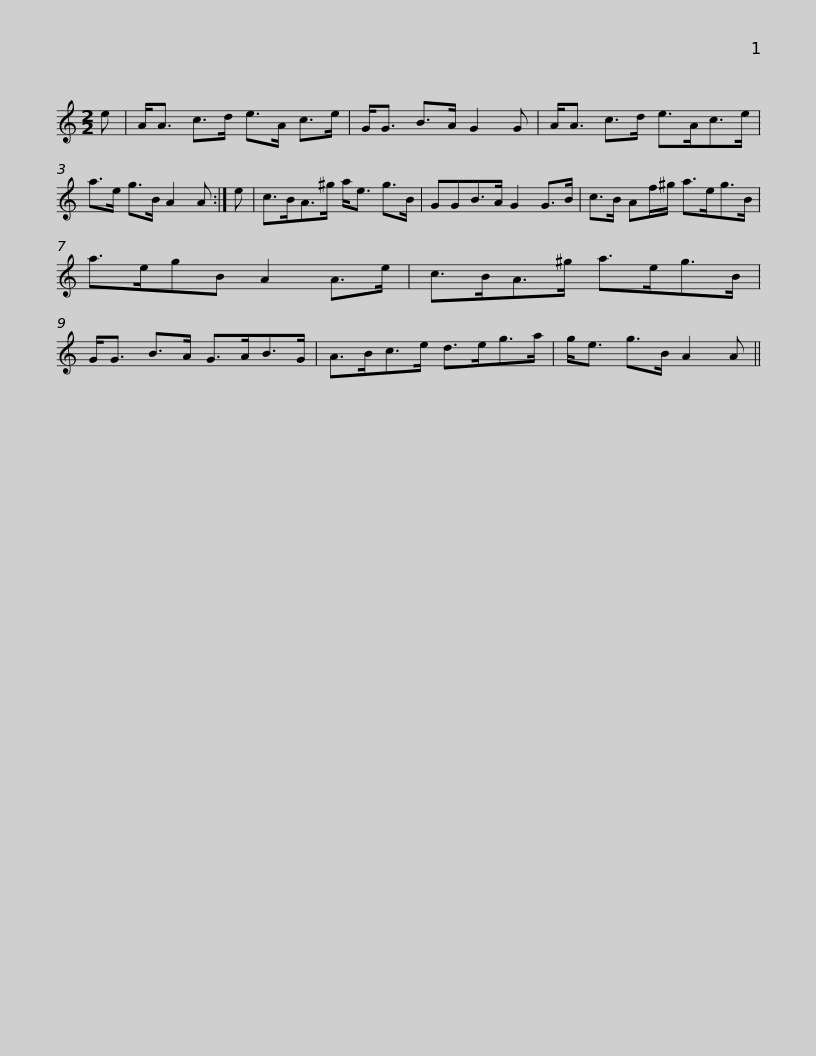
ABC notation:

X:1
L:1/8
M:2/2
I:linebreak $
K:C
V:1 treble
V:1
 e | A<A c>d e>A c>e | G<G B>A G2 G | A<A c>d e>Ac>e | a>e g>B A2 A :| %5
 e |$ c>BA>^g a<e g>B | GGB>A G2 G>B | c>B Af/^g/ a>eg>B | a>egB A2 A>e |$ %10
 c>BA>^g a>eg>B | G<G B>A G>AB>G | A>Bc>e d>eg>a | g<e g>B A2 A || %14
